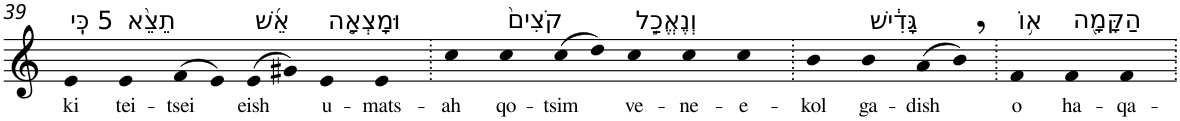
**kern	**text
*part1	*part1
*staff1	*staff1
*I"Piano	*
*I'Pno	*
!!LO:PB:g=z
*clefG2	*
*k[]	*
=39	=39
!LO:TX:a:t=5 כִּֽי	!
!	!LO:LY:b
4e	ki
!LO:TX:a:t=תֵצֵ֨א	!
!	!LO:LY:b
4e	tei-
!	!LO:LY:b
(>8f	-tsei
8e)	.
!LO:TX:a:t=אֵ֜שׁ	!
!	!LO:LY:b
(>8e	eish
8g#X)	.
!LO:TX:a:t=וּמָצְאָ֤ה	!
!	!LO:LY:b
4e	u-
!	!LO:LY:b
4e	-mats-
=40.	=40.
!	!LO:LY:b
4cc	-ah
!LO:TX:a:t=קֹצִים֙	!
!	!LO:LY:b
4cc	qo-
!	!LO:LY:b
(>8cc	-tsim
8dd)	.
!LO:TX:a:t=וְנֶאֱכַ֣ל	!
!	!LO:LY:b
4cc	ve-
!	!LO:LY:b
4cc	-ne-
!	!LO:LY:b
4cc	-e-
=41.	=41.
!	!LO:LY:b
4b	-kol
!LO:TX:a:t=גָּדִ֔ישׁ	!
!	!LO:LY:b
4b	ga-
!	!LO:LY:b
(>8a	-dish
8b,)	.
=42.	=42.
!LO:TX:a:t=א֥וֹ	!
!	!LO:LY:b
4f	o
!LO:TX:a:t=הַקָּמָ֖ה	!
!	!LO:LY:b
4f	ha-
!	!LO:LY:b
4f	-qa-
=.	=.
*-	*-
